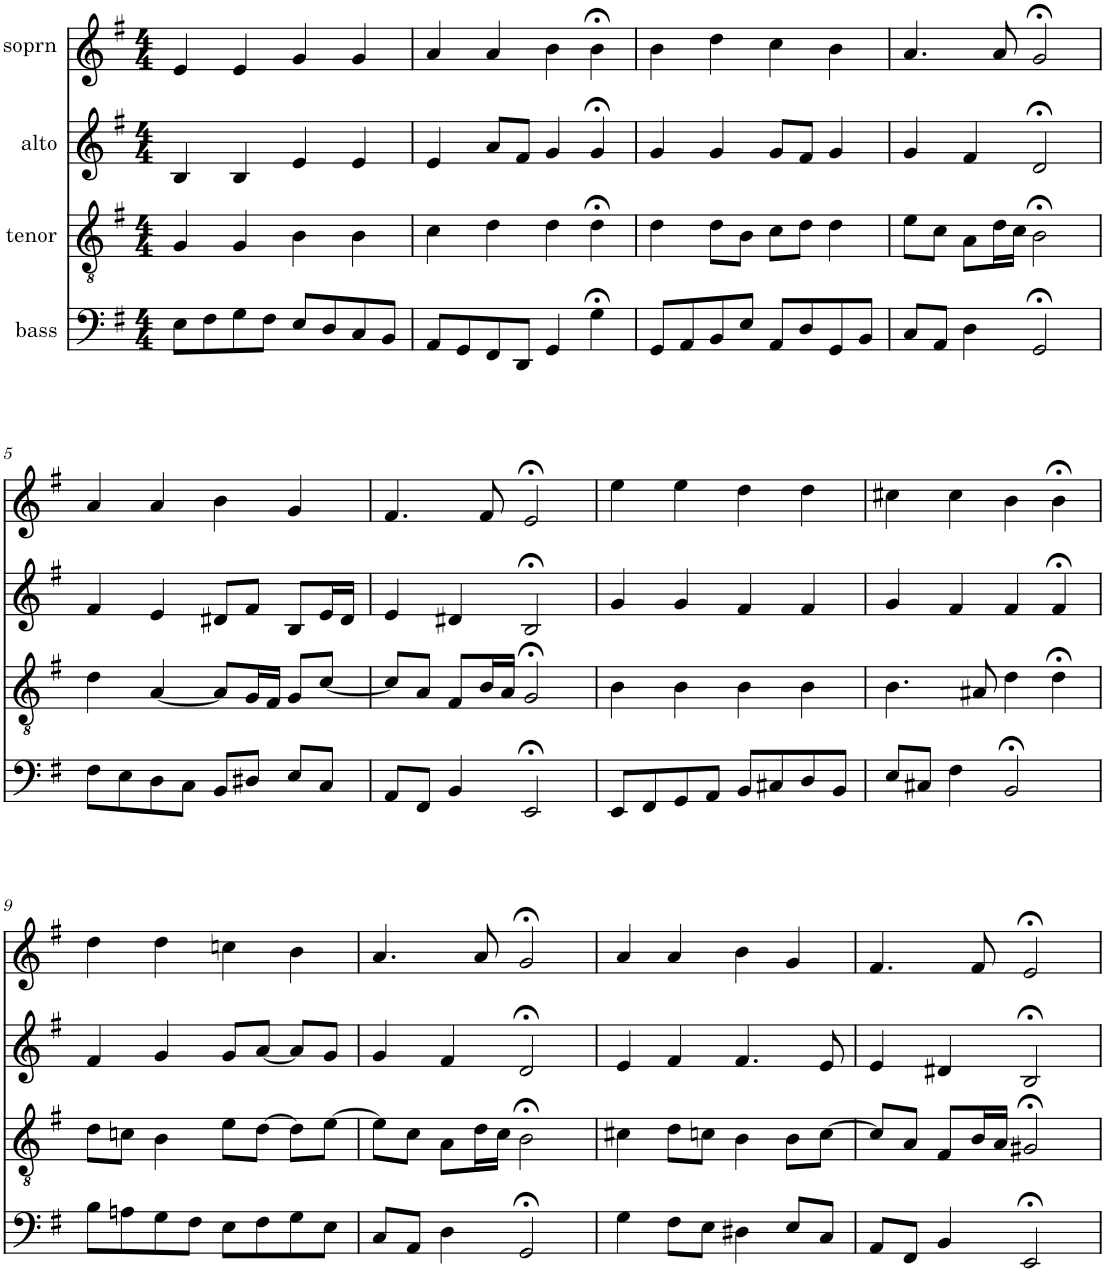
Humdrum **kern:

**kern	**kern	**kern	**kern
*part4	*part3	*part2	*part1
*staff4	*staff3	*staff2	*staff1
*I"bass	*I"tenor	*I"alto	*I"soprn
*clefF4	*clefGv2	*clefG2	*clefG2
*k[f#]	*k[f#]	*k[f#]	*k[f#]
*e:	*e:	*e:	*e:
*M4/4	*M4/4	*M4/4	*M4/4
=1	=1	=1	=1
8E\L	4G/	4B/	4e/
8F#\	.	.	.
8G\	4G/	4B/	4e/
8F#\J	.	.	.
8E/L	4B\	4e/	4g/
8D/	.	.	.
8C/	4B\	4e/	4g/
8BB/J	.	.	.
=2	=2	=2	=2
8AA/L	4c\	4e/	4a/
8GG/	.	.	.
8FF#/	4d\	8a/L	4a/
8DD/J	.	8f#/J	.
4GG/	4d\	4g/	4b\
4G;<\	4d;<\	4g;</	4b;<\
=3	=3	=3	=3
8GG/L	4d\	4g/	4b\
8AA/	.	.	.
8BB/	8d\L	4g/	4dd\
8E/J	8B\J	.	.
8AA/L	8c\L	8g/L	4cc\
8D/	8d\J	8f#/J	.
8GG/	4d\	4g/	4b\
8BB/J	.	.	.
=4	=4	=4	=4
8C/L	8e\L	4g/	4.a/
8AA/J	8c\J	.	.
4D\	8A\L	4f#/	.
.	16d\L	.	8a/
.	16c\JJ	.	.
2GG;</	2B;<\	2d;</	2g;</
!!LO:LB:g=z
=5	=5	=5	=5
8F#\L	4d\	4f#/	4a/
8E\	.	.	.
8D\	[4A/	4e/	4a/
8C\J	.	.	.
8BB/L	8A/L]	8d#X/L	4b\
8D#X/J	16G/L	8f#/J	.
.	16F#/JJ	.	.
8E/L	8G/L	8B/L	4g/
8C/J	[8c/J	16e/L	.
.	.	16d#/JJ	.
=6	=6	=6	=6
8AA/L	8c/L]	4e/	4.f#/
8FF#/J	8A/J	.	.
4BB/	8F#/L	4d#X/	.
.	16B/L	.	8f#/
.	16A/JJ	.	.
2EE;</	2G;</	2B;</	2e;</
=7	=7	=7	=7
8EE/L	4B\	4g/	4ee\
8FF#/	.	.	.
8GG/	4B\	4g/	4ee\
8AA/J	.	.	.
8BB/L	4B\	4f#/	4dd\
8C#X/	.	.	.
8D/	4B\	4f#/	4dd\
8BB/J	.	.	.
=8	=8	=8	=8
8E/L	4.B\	4g/	4cc#X\
8C#X/J	.	.	.
4F#\	.	4f#/	4cc#\
.	8A#X/	.	.
2BB;</	4d\	4f#/	4b\
.	4d;<\	4f#;</	4b;<\
!!LO:LB:g=z
=9	=9	=9	=9
8B\L	8d\L	4f#/	4dd\
8An\	8cn\J	.	.
8G\	4B\	4g/	4dd\
8F#\J	.	.	.
8E\L	8e\L	8g/L	4ccn\
8F#\	[8d\J	[8a/J	.
8G\	8d\L]	8a/L]	4b\
8E\J	[8e\J	8g/J	.
=10	=10	=10	=10
8C/L	8e\L]	4g/	4.a/
8AA/J	8c\J	.	.
4D\	8A\L	4f#/	.
.	16d\L	.	8a/
.	16c\JJ	.	.
2GG;</	2B;<\	2d;</	2g;</
=11	=11	=11	=11
4G\	4c#X\	4e/	4a/
8F#\L	8d\L	4f#/	4a/
8E\J	8cn\J	.	.
4D#X\	4B\	4.f#/	4b\
8E/L	8B\L	.	4g/
8C/J	[8c\J	8e/	.
=12	=12	=12	=12
8AA/L	8c/L]	4e/	4.f#/
8FF#/J	8A/J	.	.
4BB/	8F#/L	4d#X/	.
.	16B/L	.	8f#/
.	16A/JJ	.	.
2EE;</	2G#X;</	2B;</	2e;</
=	=	=	=
*-	*-	*-	*-
